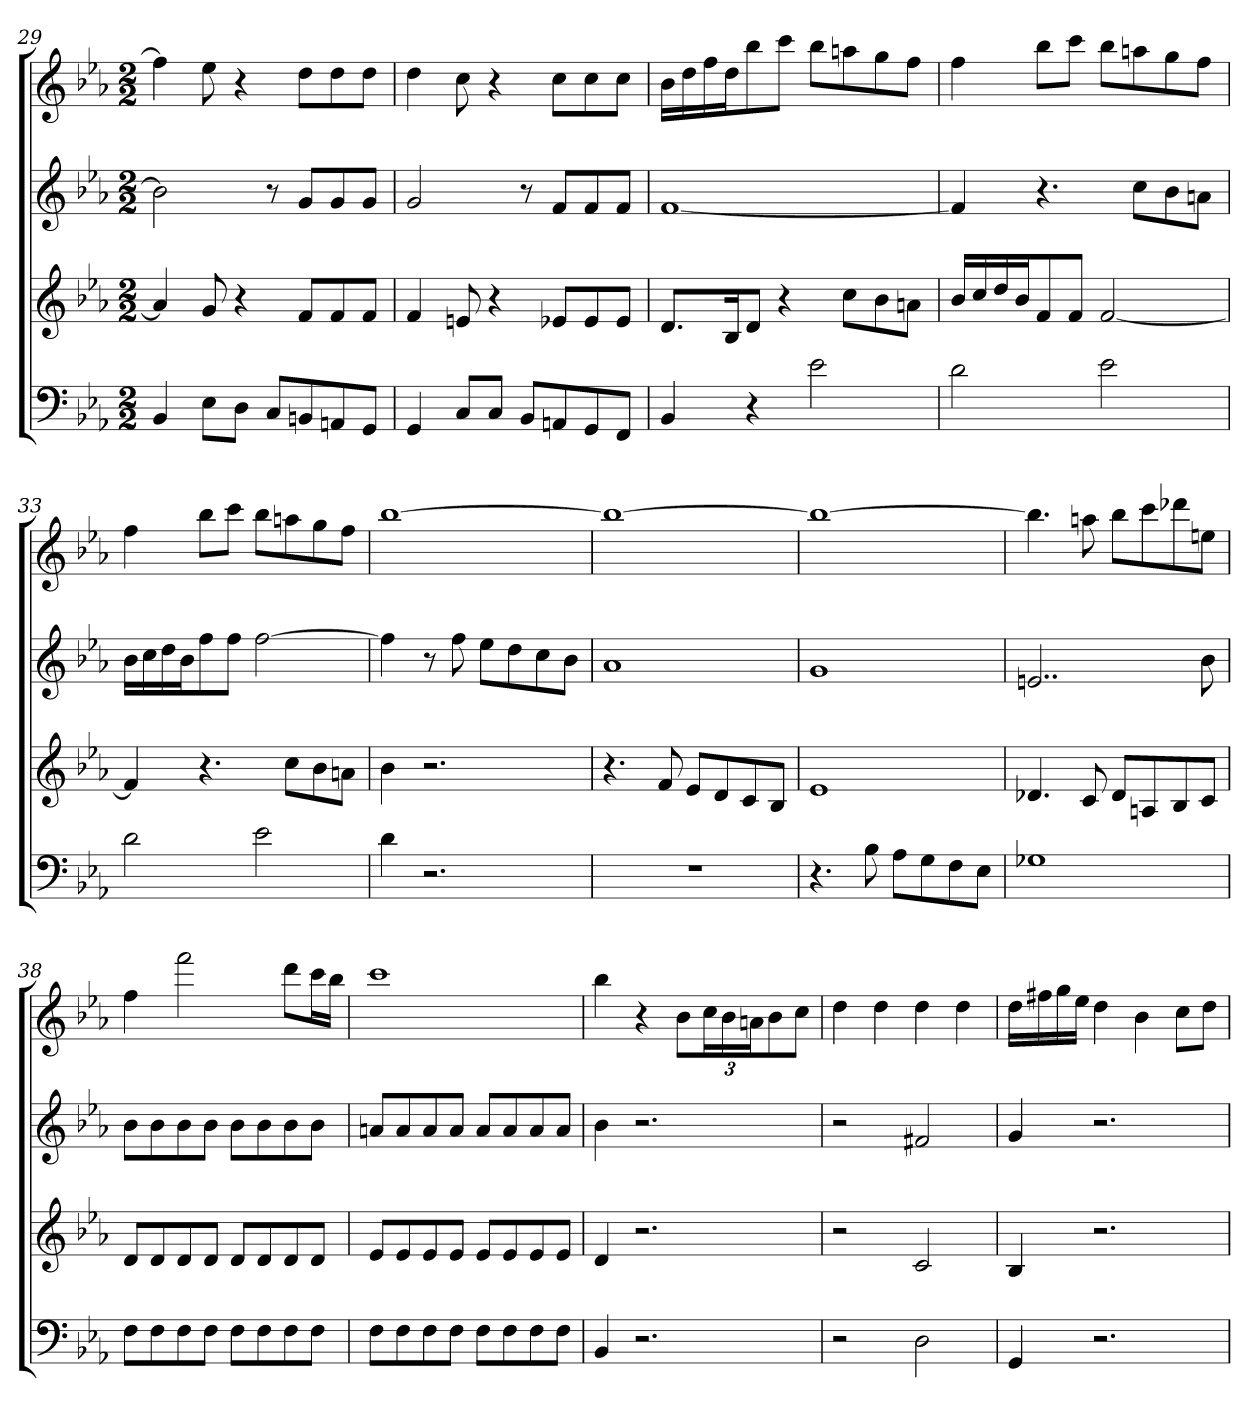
**kern	**kern	**kern	**kern
*part4	*part3	*part2	*part1
*staff4	*staff3	*staff2	*staff1
*k[b-e-a-]	*k[b-e-a-]	*k[b-e-a-]	*k[b-e-a-]
*E-:	*E-:	*E-:	*E-:
*M2/2	*M2/2	*M2/2	*M2/2
=29	=29	=29	=29
4BB-	4a-]	2b-]	4ff]
8E-L	8g	.	8ee-
8DJ	4r	.	4r
8CL	.	8r	.
8BBn	8fL	8gL	8ddL
8AAn	8f	8g	8dd
8GGJ	8fJ	8gJ	8ddJ
=30	=30	=30	=30
4GG	4f	2g	4dd
8CL	8en	.	8cc
8CJ	4r	.	4r
8BB-L	.	8r	.
8AAn	8e-XL	8fL	8ccL
8GG	8e-	8f	8cc
8FFJ	8e-J	8fJ	8ccJ
=31	=31	=31	=31
4BB-	8.dL	[1f	16b-LL
.	.	.	16dd
.	.	.	16ff
.	16B-K	.	16ddJ
4r	8dJ	.	8bb-
.	4r	.	8cccJ
2e-	.	.	8bb-L
.	8ccL	.	8aan
.	8b-	.	8gg
.	8anJ	.	8ffJ
=32	=32	=32	=32
2d	16b-LL	4f]	4ff
.	16cc	.	.
.	16dd	.	.
.	16b-J	.	.
.	8f	4.r	8bb-L
.	8fJ	.	8cccJ
2e-	[2f	.	8bb-L
.	.	8ccL	8aan
.	.	8b-	8gg
.	.	8anJ	8ffJ
=33	=33	=33	=33
2d	4f]	16b-LL	4ff
.	.	16cc	.
.	.	16dd	.
.	.	16b-J	.
.	4.r	8ff	8bb-L
.	.	8ffJ	8cccJ
2e-	.	[2ff	8bb-L
.	8ccL	.	8aan
.	8b-	.	8gg
.	8anJ	.	8ffJ
=34	=34	=34	=34
4d	4b-	4ff]	[1bb-
2.r	2.r	8r	.
.	.	8ff	.
.	.	8ee-L	.
.	.	8dd	.
.	.	8cc	.
.	.	8b-J	.
=35	=35	=35	=35
1r	4.r	1a-	1bb-_
.	8f	.	.
.	8e-L	.	.
.	8d	.	.
.	8c	.	.
.	8B-J	.	.
=36	=36	=36	=36
4.r	1e-	1g	1bb-_
8B-	.	.	.
8A-L	.	.	.
8G	.	.	.
8F	.	.	.
8E-J	.	.	.
=37	=37	=37	=37
1G-X	4.d-X	2..en	4.bb-]
.	8c	.	8aan
.	8d-L	.	8bb-L
.	8An	.	8ccc
.	8B-	.	8ddd-X
.	8cJ	8b-	8eenJ
=38	=38	=38	=38
8FL	8dL	8b-L	4ff
8F	8d	8b-	.
8F	8d	8b-	2fff
8FJ	8dJ	8b-J	.
8FL	8dL	8b-L	.
8F	8d	8b-	.
8F	8d	8b-	8dddL
8FJ	8dJ	8b-J	16cccL
.	.	.	16bb-JJ
=39	=39	=39	=39
8FL	8e-L	8anL	1ccc
8F	8e-	8a	.
8F	8e-	8a	.
8FJ	8e-J	8aJ	.
8FL	8e-L	8aL	.
8F	8e-	8a	.
8F	8e-	8a	.
8FJ	8e-J	8aJ	.
=40	=40	=40	=40
4BB-	4d	4b-	4bb-
2.r	2.r	2.r	4r
.	.	.	8b-L
.	.	.	24ccL
.	.	.	24b-
.	.	.	24anJ
.	.	.	8b-
.	.	.	8ccJ
=41	=41	=41	=41
2r	2r	2r	4dd
.	.	.	4dd
2D	2c	2f#X	4dd
.	.	.	4dd
=42	=42	=42	=42
4GG	4B-	4g	16ddLL
.	.	.	16ff#X
.	.	.	16gg
.	.	.	16ee-JJ
2.r	2.r	2.r	4dd
.	.	.	4b-
.	.	.	8ccL
.	.	.	8ddJ
=	=	=	=
*-	*-	*-	*-
